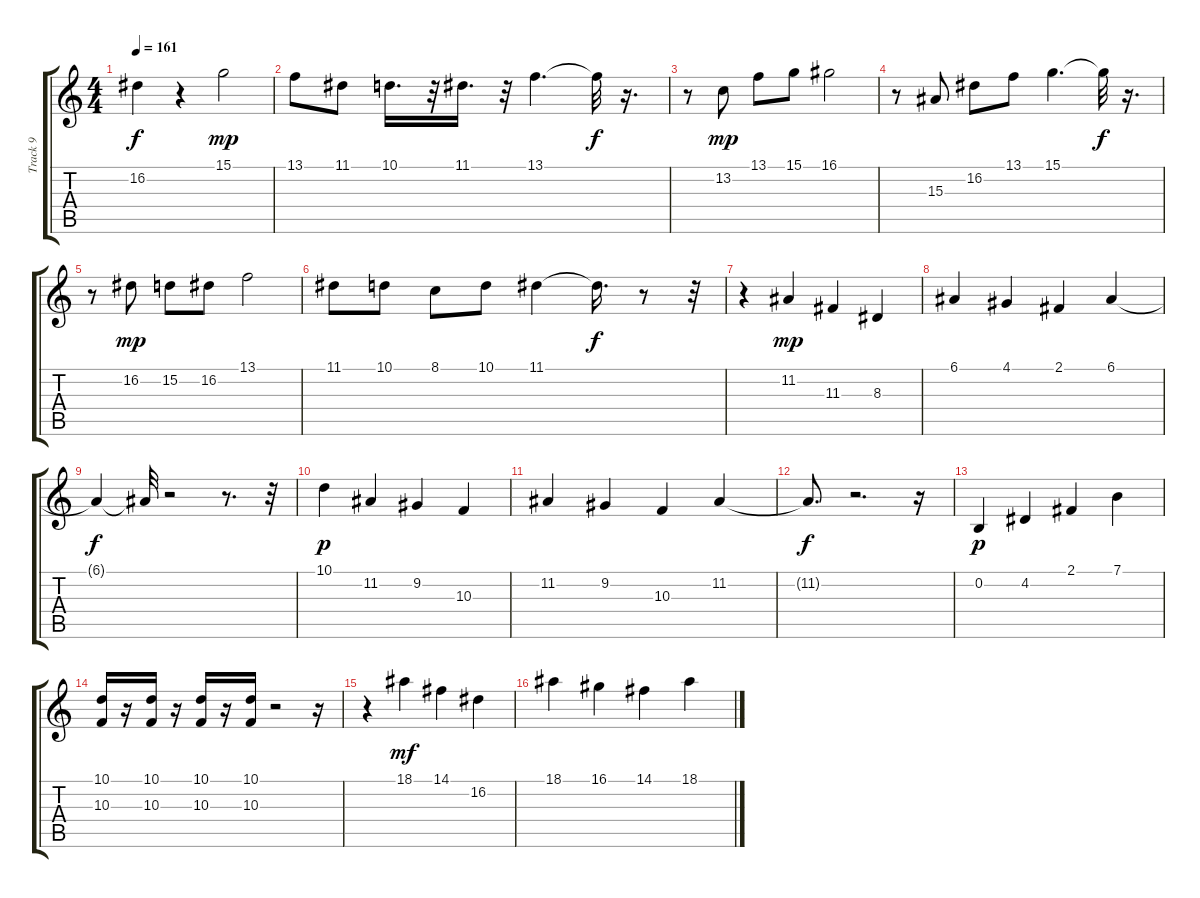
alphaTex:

\track ("Track 9" "Track 9") {instrument violin}
\staff {score tabs}
\tuning (E4 B3 G3 D3 A2 E2) {hide}
\ts (4 4)
\tempo 161
\clef g2
\ks c
16.2{t}.4{dy f} r.4 15.1.2{dy mp} |
13.1.8 11.1.8 10.1.16{d} r.32 11.1.16{d} r.32 13.1.4{d} 13.1{t}.32{dy f} r.16{d} |
r.8 13.2.8{dy mp} 13.1.8 15.1.8 16.1.2 |
r.8 15.3.8 16.2.8 13.1.8 15.1.4{d} 15.1{t}.32{dy f} r.16{d} |
r.8 16.2.8{dy mp} 15.2.8 16.2.8 13.1.2 |
11.1.8 10.1.8 8.1.8 10.1.8 11.1.4 11.1{t}.16{d dy f} r.8 r.32 |
r.4 11.2.4{dy mp} 11.3.4 8.3.4 |
6.1.4 4.1.4 2.1.4 6.1.4 |
6.1{t}.4{dy f} 6.1{t}.32 r.2 r.8{d} r.32 |
10.1.4{dy p} 11.2.4 9.2.4 10.3.4 |
11.2.4 9.2.4 10.3.4 11.2.4 |
11.2{t}.8{d dy f} r.2{d} r.16 |
0.2.4{dy p} 4.2.4 2.1.4 7.1.4 |
(10.1 10.3).16 r.16 (10.1 10.3).16 r.16 (10.1 10.3).16 r.16 (10.1 10.3).16 r.2 r.16 |
r.4 18.1.4{dy mf} 14.1.4 16.2.4 |
18.1.4 16.1.4 14.1.4 18.1.4
